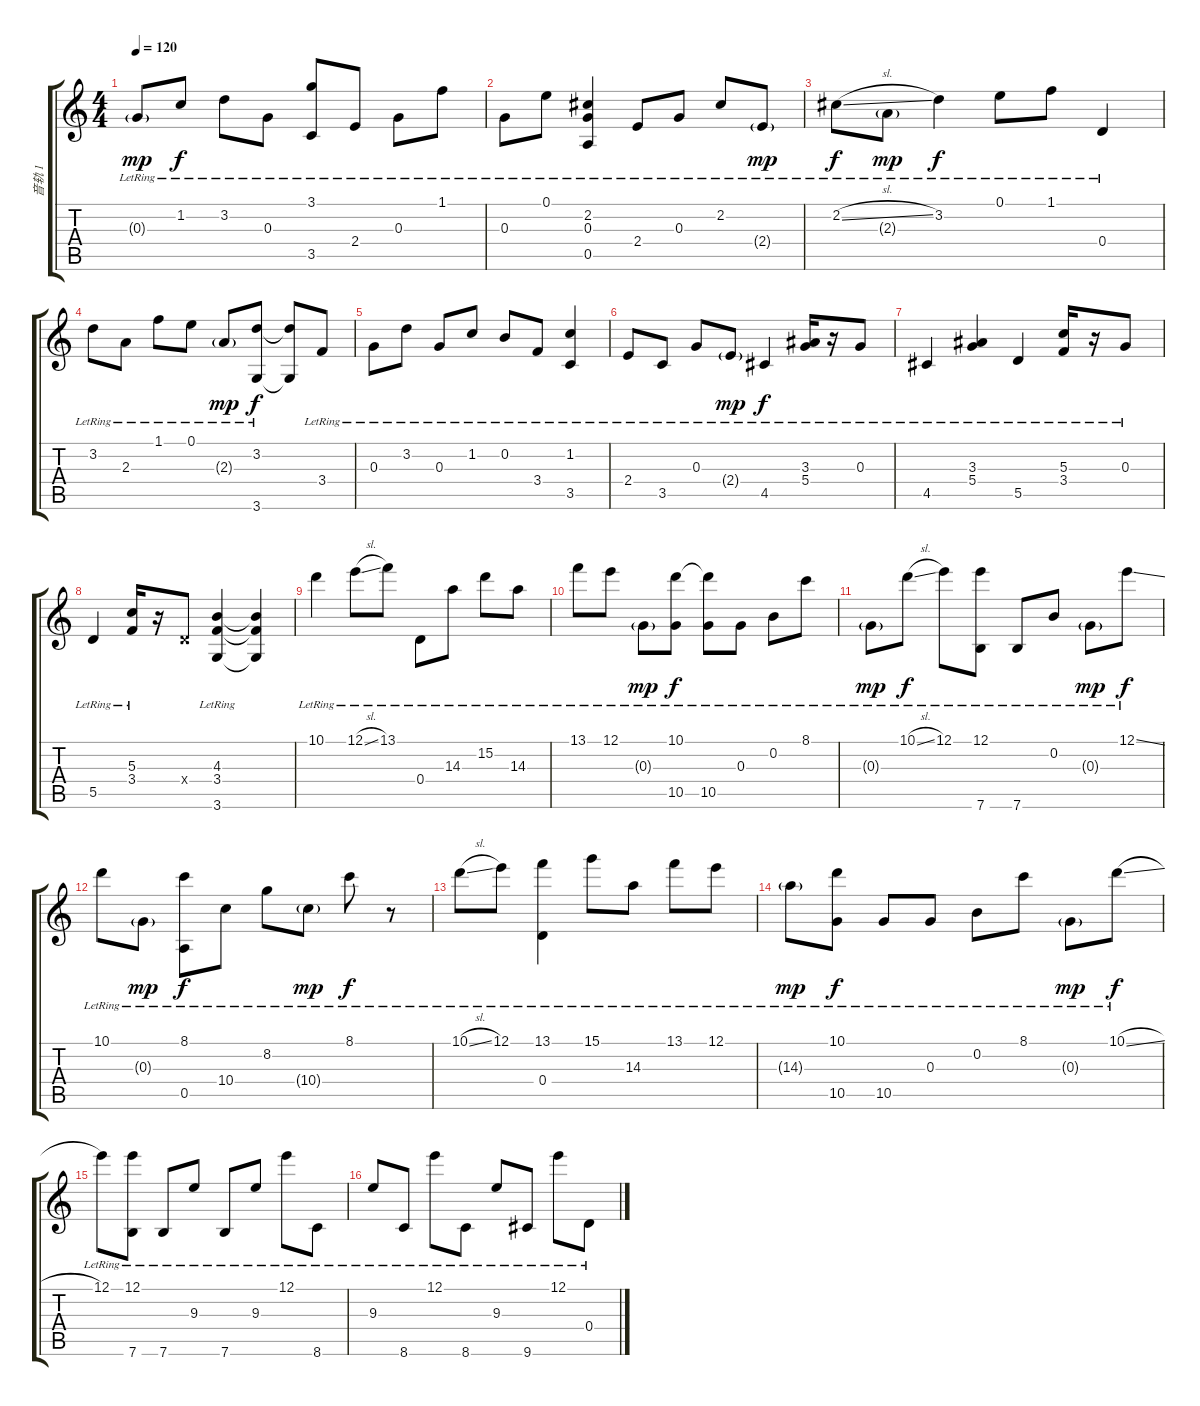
\track ("音轨 1" "音轨 1") {instrument acousticguitarsteel}
\staff {score tabs}
\tuning (E4 B3 G3 D3 A2 E2) {hide}
\ts (4 4)
\tempo 120
\clef g2
\ks c
0.3{g lr}.8{dy mp} 1.2{lr}.8{dy f} 3.2{lr}.8 0.3{lr}.8 (3.1{lr} 3.5{lr}).8 2.4{lr}.8 0.3{lr}.8 1.1{lr}.8 |
0.3{lr}.8 0.1{lr}.8 (2.2{lr} 0.3{lr} 0.5{lr}).4 2.4{lr}.8 0.3{lr}.8 2.2{lr}.8 2.4{g lr}.8{dy mp} |
2.2{sl lr}.8{dy f} 2.3{g lr}.8{dy mp} 3.2{lr}.4{dy f} 0.1{lr}.8 1.1{lr}.8 0.4{lr}.4 |
3.2{lr}.8 2.3{lr}.8 1.1{lr}.8 0.1{lr}.8 2.3{g lr}.8{dy mp} (3.2{lr} 3.6{lr}).8{dy f} (3.2{t} 3.6{t}).8 3.4{lr}.8 |
0.3{lr}.8 3.2{lr}.8 0.3{lr}.8 1.2{lr}.8 0.2{lr}.8 3.4{lr}.8 (1.2{lr} 3.5{lr}).4 |
2.4{lr}.8 3.5{lr}.8 0.3{lr}.8 2.4{g lr}.8{dy mp} 4.5{lr}.4{dy f} (3.3{lr} 5.4{lr}).16 r.16 0.3{lr}.8 |
4.5{lr}.4 (3.3{lr} 5.4{lr}).4 5.5{lr}.4 (5.3{lr} 3.4{lr}).16 r.16 0.3{lr}.8 |
5.5{lr}.4 (5.3{lr} 3.4{lr}).16 r.16 0.4{x}.8 (4.3{lr} 3.4{lr} 3.6{lr}).4 (4.3{t} 3.4{t} 3.6{t}).4 |
10.1{lr}.4 12.1{sl lr}.8 13.1{lr}.8 0.4{lr}.8 14.3{lr}.8 15.2{lr}.8 14.3{lr}.8 |
13.1{lr}.8 12.1{lr}.8 0.3{g lr}.8{dy mp} (10.1{lr} 10.5{lr}).8{dy f} (10.1{t} 10.5{lr}).8 0.3{lr}.8 0.2{lr}.8 8.1{lr}.8 |
0.3{g lr}.8{dy mp} 10.1{sl lr}.8{dy f} 12.1{lr}.8 (12.1{lr} 7.6{lr}).8 7.6{lr}.8 0.2{lr}.8 0.3{g lr}.8{dy mp} 12.1{ss lr}.8{dy f} |
10.1{lr}.8 0.3{g lr}.8{dy mp} (8.1{lr} 0.5{lr}).8{dy f} 10.4{lr}.8 8.2{lr}.8 10.4{g lr}.8{dy mp} 8.1{lr}.8{dy f} r.8 |
10.1{sl lr}.8 12.1{lr}.8 (13.1{lr} 0.4{lr}).4 15.1{lr}.8 14.3{lr}.8 13.1{lr}.8 12.1{lr}.8 |
14.3{g lr}.8{dy mp} (10.1{lr} 10.5{lr}).8{dy f} 10.5{lr}.8 0.3{lr}.8 0.2{lr}.8 8.1{lr}.8 0.3{g lr}.8{dy mp} 10.1{sl lr}.8{dy f} |
12.1{lr}.8 (12.1{lr} 7.6{lr}).8 7.6{lr}.8 9.3{lr}.8 7.6{lr}.8 9.3{lr}.8 12.1{lr}.8 8.6{lr}.8 |
9.3{lr}.8 8.6{lr}.8 12.1{lr}.8 8.6{lr}.8 9.3{lr}.8 9.6{lr}.8 12.1{lr}.8 0.4{lr}.8
